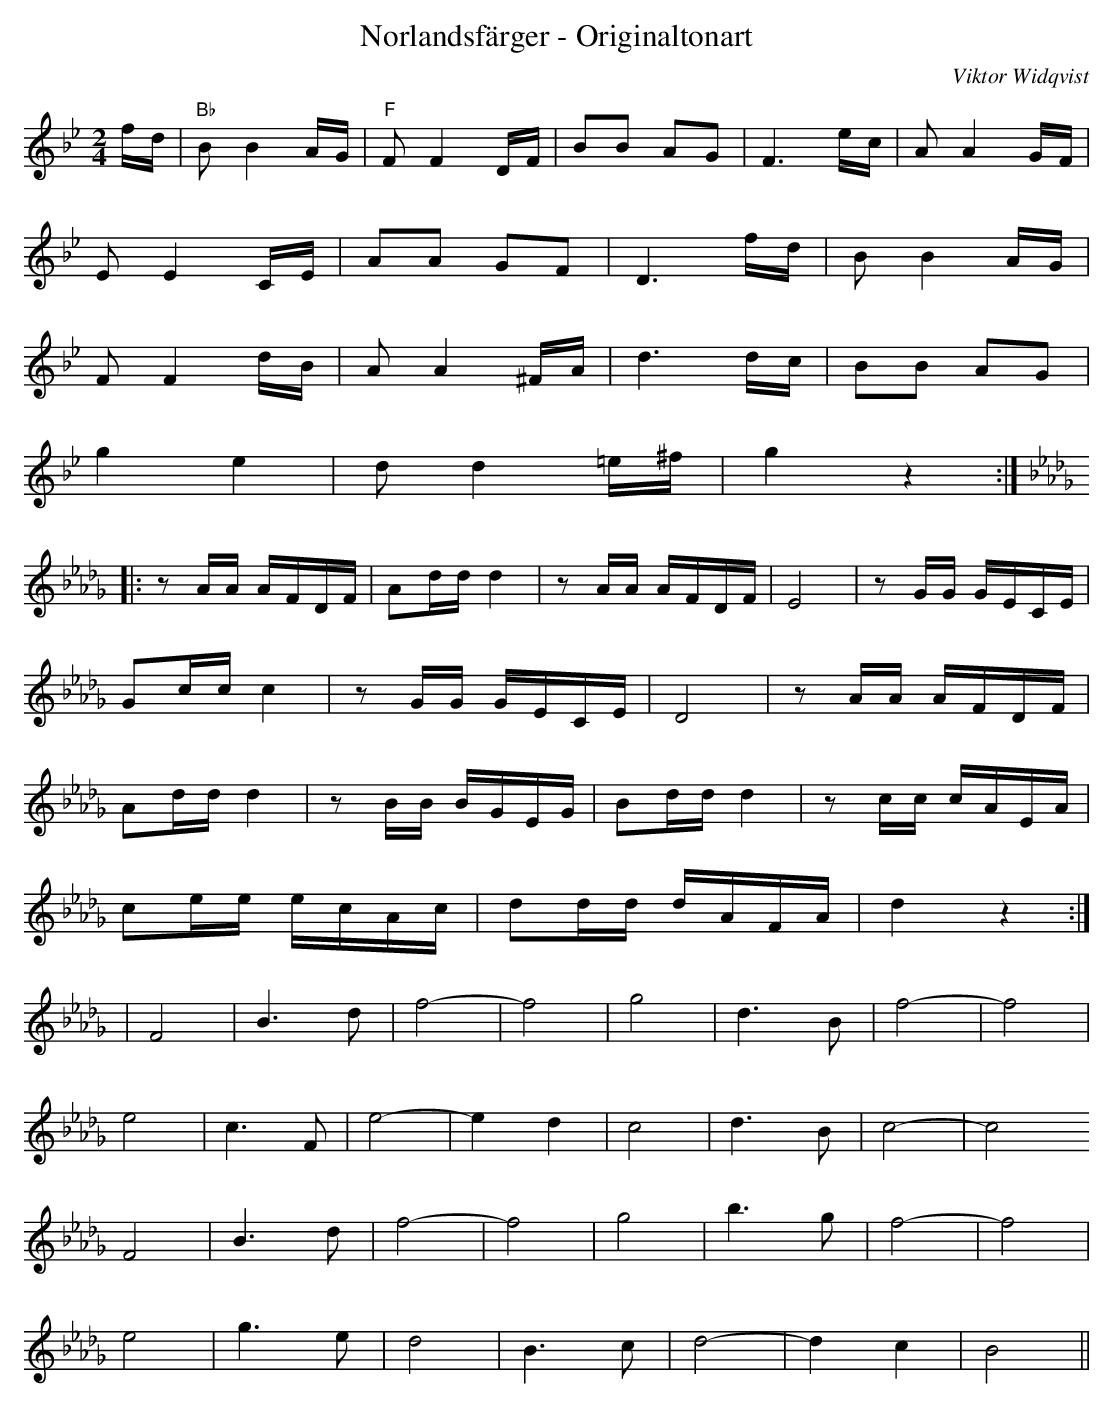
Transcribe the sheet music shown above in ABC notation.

X:1
T:Norlandsfärger - Originaltonart
M:2/4
C:Viktor Widqvist
L:1/8
K:Bb
f/d/ |"Bb" BB2A/G/ | "F"FF2D/F/ | BB AG | F3e/c/ | AA2G/F/ |
EE2C/E/ | AA GF | D3f/d/ | BB2 A/G/ |
FF2d/B/ | AA2^F/A/ | d3d/c/ | BB AG |
g2 e2 | dd2=e/^f/ | g2z2 :|
K:Db
|:zA/A/ A/F/D/F/ | Ad/d/ d2 |zA/A/ A/F/D/F/ | E4 |zG/G/ G/E/C/E/ |
Gc/c/ c2 |zG/G/ G/E/C/E/ | D4 |zA/A/ A/F/D/F/ |
Ad/d/ d2 |zB/B/ B/G/E/G/ | Bd/d/ d2 |zc/c/ c/A/E/A/ |
ce/e/ e/c/A/c/ | dd/d/ d/A/F/A/ | d2z2 :|
K:Bbm
|F4 | B2>d2 | f4- |f4| g4 | d2>B2 | f4- |f4|
e4 | c2>F2 | e4- | e2 d2 | c4 | d2>B2 | c4- | c4
F4 | B2>d2 | f4- |f4| g4 | b2>g2 | f4- |f4|
e4 | g2>e2 | d4 | B2>c2 | d4- | d2 c2 | B4 ||
